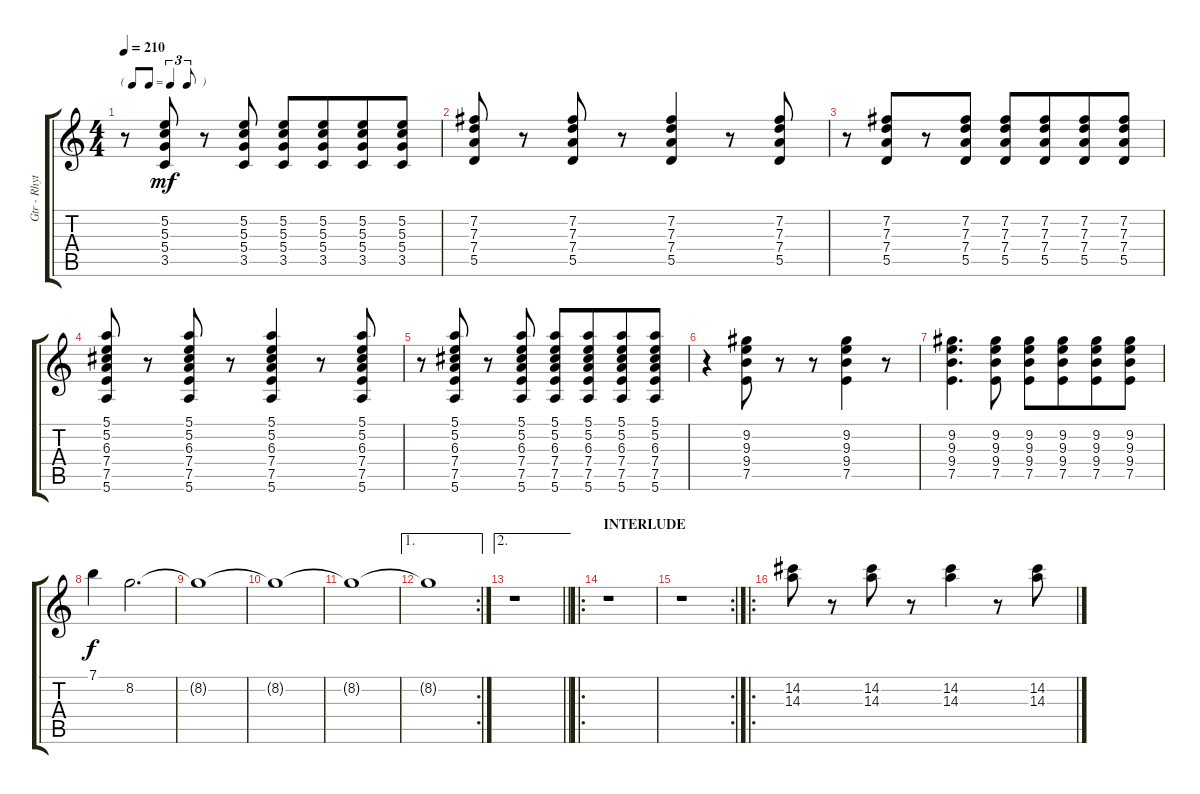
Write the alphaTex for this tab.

\track ("Gtr - Rhythm 2" "Gtr - Rhyt") {instrument overdrivenguitar}
\staff {score tabs}
\tuning (E4 B3 G3 D3 A2 E2) {hide}
\ts (4 4)
\tf triplet8th
\tempo 210
\clef g2
\ks c
r.8{dy mf} (5.2 5.3 5.4 3.5).8 r.8 (5.2 5.3 5.4 3.5).8 (5.2 5.3 5.4 3.5).8 (5.2 5.3 5.4 3.5).8{beam merge} (5.2 5.3 5.4 3.5).8 (5.2 5.3 5.4 3.5).8 |
(7.2 7.3 7.4 5.5).8 r.8 (7.2 7.3 7.4 5.5).8 r.8 (7.2 7.3 7.4 5.5).4 r.8 (7.2 7.3 7.4 5.5).8 |
r.8 (7.2 7.3 7.4 5.5).8{beam merge} r.8 (7.2 7.3 7.4 5.5).8 (7.2 7.3 7.4 5.5).8 (7.2 7.3 7.4 5.5).8{beam merge} (7.2 7.3 7.4 5.5).8 (7.2 7.3 7.4 5.5).8 |
(5.1 5.2 6.3 7.4 7.5 5.6).8 r.8 (5.1 5.2 6.3 7.4 7.5 5.6).8 r.8 (5.1 5.2 6.3 7.4 7.5 5.6).4 r.8 (5.1 5.2 6.3 7.4 7.5 5.6).8 |
r.8 (5.1 5.2 6.3 7.4 7.5 5.6).8 r.8 (5.1 5.2 6.3 7.4 7.5 5.6).8 (5.1 5.2 6.3 7.4 7.5 5.6).8 (5.1 5.2 6.3 7.4 7.5 5.6).8{beam merge} (5.1 5.2 6.3 7.4 7.5 5.6).8 (5.1 5.2 6.3 7.4 7.5 5.6).8 |
r.4 (9.2 9.3 9.4 7.5).8 r.8 r.8 (9.2 9.3 9.4 7.5).4 r.8 |
(9.2 9.3 9.4 7.5).4{d} (9.2 9.3 9.4 7.5).8 (9.2 9.3 9.4 7.5).8 (9.2 9.3 9.4 7.5).8{beam merge} (9.2 9.3 9.4 7.5).8 (9.2 9.3 9.4 7.5).8 |
7.1.4{dy f} 8.2.2{d} |
8.2{t}.1 |
8.2{t}.1 |
8.2{t}.1 |
\ae 1
\rc 2
8.2{t}.1 |
\ae 2
\barLineRight lightlight
r.1 |
\ro
\section ("" "INTERLUDE")
r.1 |
\rc 2
r.1 |
\ro
(14.2 14.3).8 r.8 (14.2 14.3).8 r.8 (14.2 14.3).4 r.8 (14.2 14.3).8
